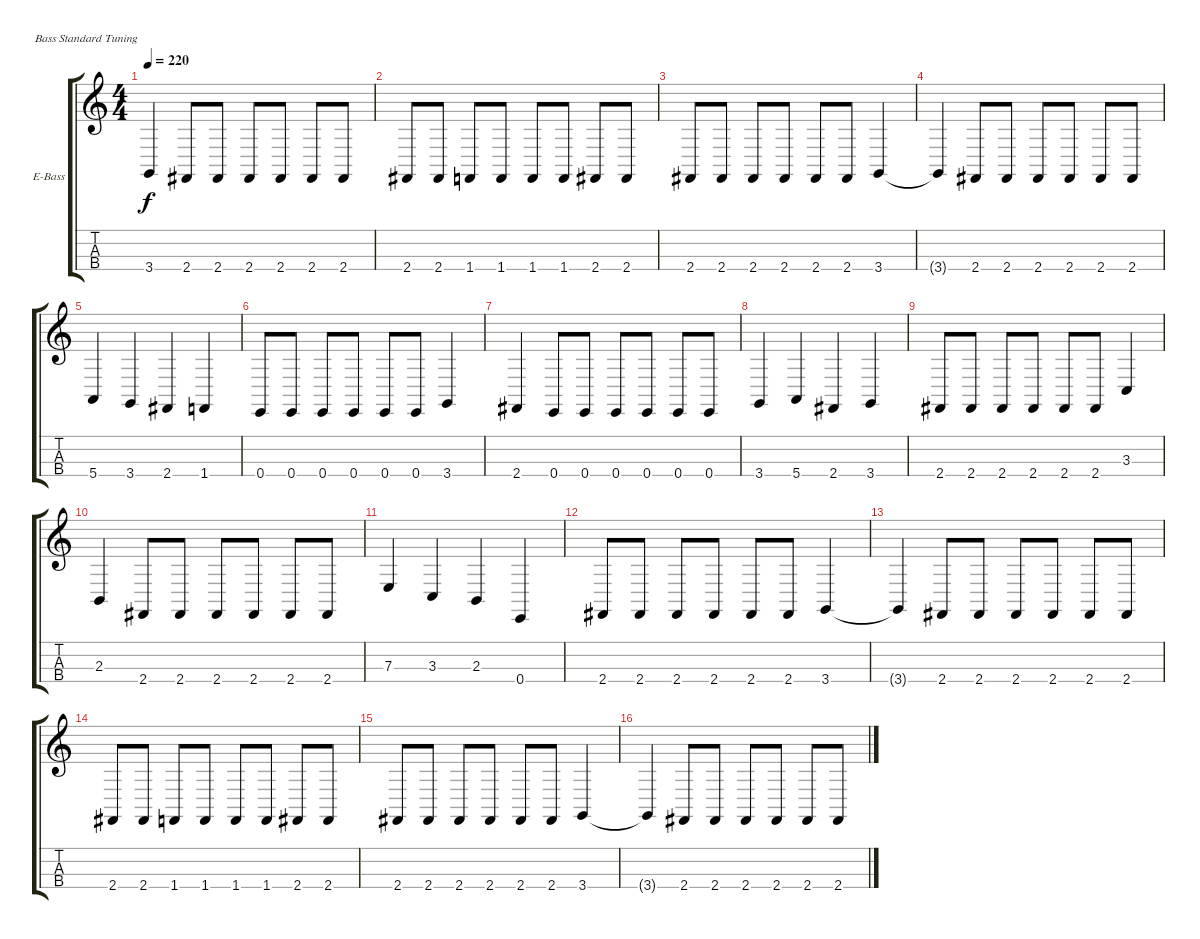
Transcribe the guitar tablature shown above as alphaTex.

\defaultSystemsLayout 4
\bracketExtendMode groupsimilarinstruments
\firstSystemTrackNameOrientation horizontal
\otherSystemsTrackNameOrientation horizontal
\track ("Electric Bass" "E-Bass") {instrument electricbassfinger}
\staff {score tabs}
\tuning (G2 D2 A1 E1)
\ts (4 4)
\tempo 220
\clef g2
\ks c
3.4{t}.4{dy f} 2.4.8 2.4.8 2.4.8 2.4.8 2.4.8 2.4.8 |
2.4.8 2.4.8 1.4.8 1.4.8 1.4.8 1.4.8 2.4.8 2.4.8 |
2.4.8 2.4.8 2.4.8 2.4.8 2.4.8 2.4.8 3.4.4 |
3.4{t}.4 2.4.8 2.4.8 2.4.8 2.4.8 2.4.8 2.4.8 |
5.4.4 3.4.4 2.4.4 1.4.4 |
0.4.8 0.4.8 0.4.8 0.4.8 0.4.8 0.4.8 3.4.4 |
2.4.4 0.4.8 0.4.8 0.4.8 0.4.8 0.4.8 0.4.8 |
3.4.4 5.4.4 2.4.4 3.4.4 |
2.4.8 2.4.8 2.4.8 2.4.8 2.4.8 2.4.8 3.3.4 |
2.3.4 2.4.8 2.4.8 2.4.8 2.4.8 2.4.8 2.4.8 |
7.3.4 3.3.4 2.3.4 0.4.4 |
2.4.8 2.4.8 2.4.8 2.4.8 2.4.8 2.4.8 3.4.4 |
3.4{t}.4 2.4.8 2.4.8 2.4.8 2.4.8 2.4.8 2.4.8 |
2.4.8 2.4.8 1.4.8 1.4.8 1.4.8 1.4.8 2.4.8 2.4.8 |
2.4.8 2.4.8 2.4.8 2.4.8 2.4.8 2.4.8 3.4.4 |
3.4{t}.4 2.4.8 2.4.8 2.4.8 2.4.8 2.4.8 2.4.8
